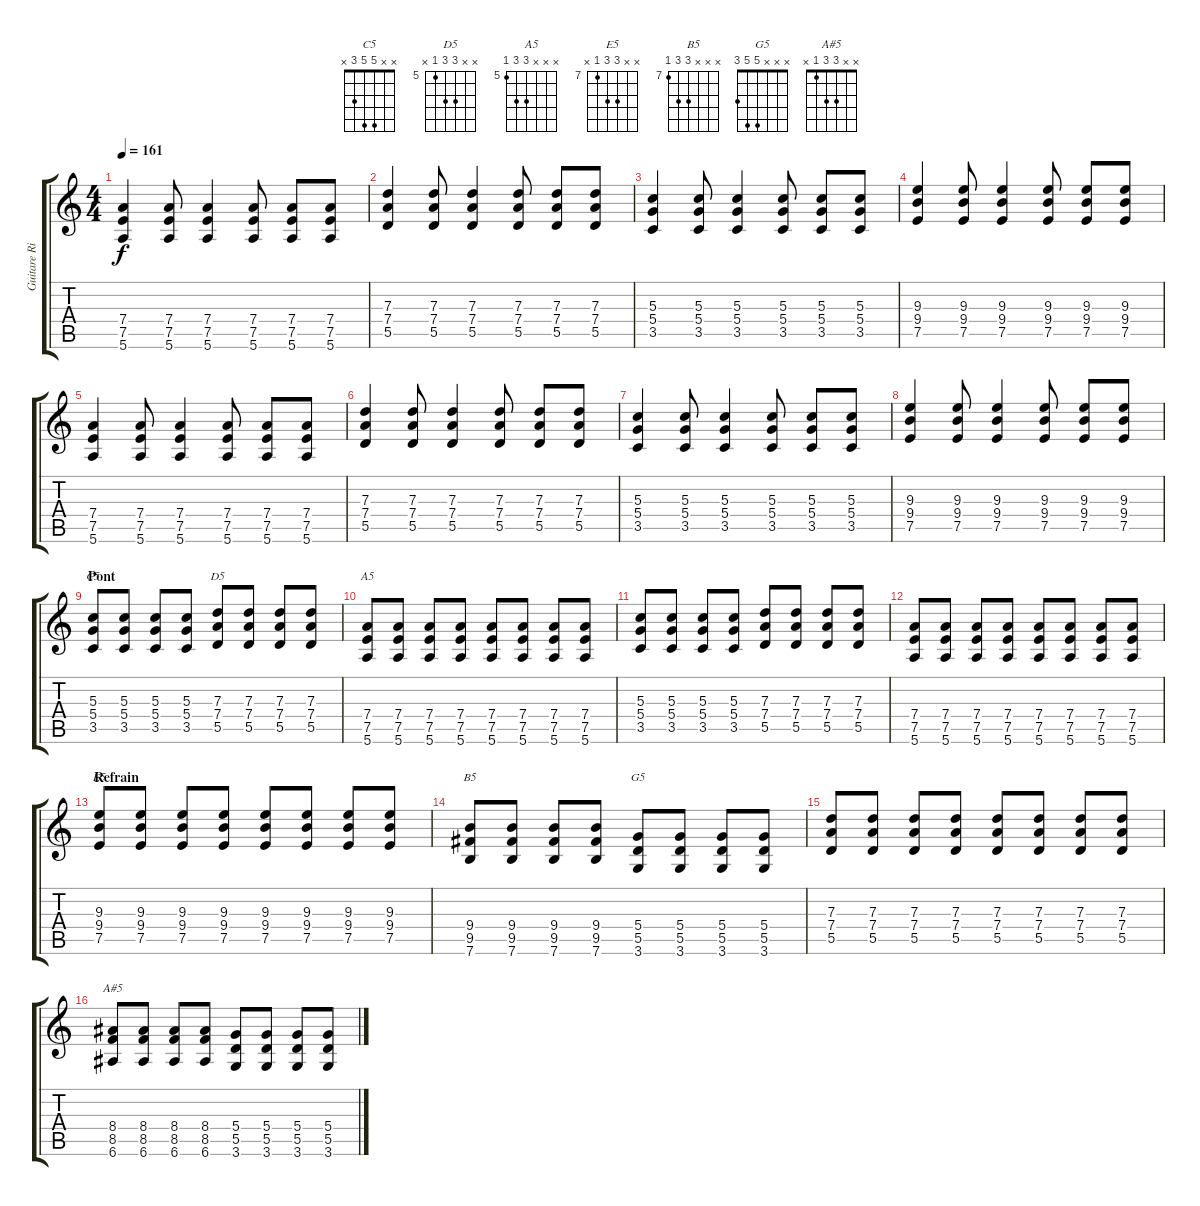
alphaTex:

\track ("Guitare Rithmique" "Guitare Ri") {instrument electricguitarclean}
\staff {score tabs}
\tuning (E4 B3 G3 D3 A2 E2) {hide}
\chord ("C5" x x 5 5 3 x)
\chord ("D5" x x 7 7 5 x) {firstfret 5}
\chord ("A5" x x x 7 7 5) {firstfret 5}
\chord ("E5" x x 9 9 7 x) {firstfret 7}
\chord ("B5" x x x 9 9 7) {firstfret 7}
\chord ("G5" x x x 5 5 3)
\chord ("A#5" x x 3 3 1 x)
\ts (4 4)
\tempo 161
\clef g2
\ks c
(7.4 7.5 5.6).4{dy f} (7.4 7.5 5.6).8 (7.4 7.5 5.6).4 (7.4 7.5 5.6).8 (7.4 7.5 5.6).8 (7.4 7.5 5.6).8 |
(7.3 7.4 5.5).4 (7.3 7.4 5.5).8 (7.3 7.4 5.5).4 (7.3 7.4 5.5).8 (7.3 7.4 5.5).8 (7.3 7.4 5.5).8 |
(5.3 5.4 3.5).4 (5.3 5.4 3.5).8 (5.3 5.4 3.5).4 (5.3 5.4 3.5).8 (5.3 5.4 3.5).8 (5.3 5.4 3.5).8 |
(9.3 9.4 7.5).4 (9.3 9.4 7.5).8 (9.3 9.4 7.5).4 (9.3 9.4 7.5).8 (9.3 9.4 7.5).8 (9.3 9.4 7.5).8 |
(7.4 7.5 5.6).4 (7.4 7.5 5.6).8 (7.4 7.5 5.6).4 (7.4 7.5 5.6).8 (7.4 7.5 5.6).8 (7.4 7.5 5.6).8 |
(7.3 7.4 5.5).4 (7.3 7.4 5.5).8 (7.3 7.4 5.5).4 (7.3 7.4 5.5).8 (7.3 7.4 5.5).8 (7.3 7.4 5.5).8 |
(5.3 5.4 3.5).4 (5.3 5.4 3.5).8 (5.3 5.4 3.5).4 (5.3 5.4 3.5).8 (5.3 5.4 3.5).8 (5.3 5.4 3.5).8 |
(9.3 9.4 7.5).4 (9.3 9.4 7.5).8 (9.3 9.4 7.5).4 (9.3 9.4 7.5).8 (9.3 9.4 7.5).8 (9.3 9.4 7.5).8 |
\section ("" "Pont")
(5.3 5.4 3.5).8{ch "C5"} (5.3 5.4 3.5).8 (5.3 5.4 3.5).8 (5.3 5.4 3.5).8 (7.3 7.4 5.5).8{ch "D5"} (7.3 7.4 5.5).8 (7.3 7.4 5.5).8 (7.3 7.4 5.5).8 |
(7.4 7.5 5.6).8{ch "A5"} (7.4 7.5 5.6).8 (7.4 7.5 5.6).8 (7.4 7.5 5.6).8 (7.4 7.5 5.6).8 (7.4 7.5 5.6).8 (7.4 7.5 5.6).8 (7.4 7.5 5.6).8 |
(5.3 5.4 3.5).8 (5.3 5.4 3.5).8 (5.3 5.4 3.5).8 (5.3 5.4 3.5).8 (7.3 7.4 5.5).8 (7.3 7.4 5.5).8 (7.3 7.4 5.5).8 (7.3 7.4 5.5).8 |
(7.4 7.5 5.6).8 (7.4 7.5 5.6).8 (7.4 7.5 5.6).8 (7.4 7.5 5.6).8 (7.4 7.5 5.6).8 (7.4 7.5 5.6).8 (7.4 7.5 5.6).8 (7.4 7.5 5.6).8 |
\section ("" "Refrain")
(9.3 9.4 7.5).8{ch "E5"} (9.3 9.4 7.5).8 (9.3 9.4 7.5).8 (9.3 9.4 7.5).8 (9.3 9.4 7.5).8 (9.3 9.4 7.5).8 (9.3 9.4 7.5).8 (9.3 9.4 7.5).8 |
(9.4 9.5 7.6).8{ch "B5"} (9.4 9.5 7.6).8 (9.4 9.5 7.6).8 (9.4 9.5 7.6).8 (5.4 5.5 3.6).8{ch "G5"} (5.4 5.5 3.6).8 (5.4 5.5 3.6).8 (5.4 5.5 3.6).8 |
(7.3 7.4 5.5).8 (7.3 7.4 5.5).8 (7.3 7.4 5.5).8 (7.3 7.4 5.5).8 (7.3 7.4 5.5).8 (7.3 7.4 5.5).8 (7.3 7.4 5.5).8 (7.3 7.4 5.5).8 |
(8.4 8.5 6.6).8{ch "A#5"} (8.4 8.5 6.6).8 (8.4 8.5 6.6).8 (8.4 8.5 6.6).8 (5.4 5.5 3.6).8 (5.4 5.5 3.6).8 (5.4 5.5 3.6).8 (5.4 5.5 3.6).8
